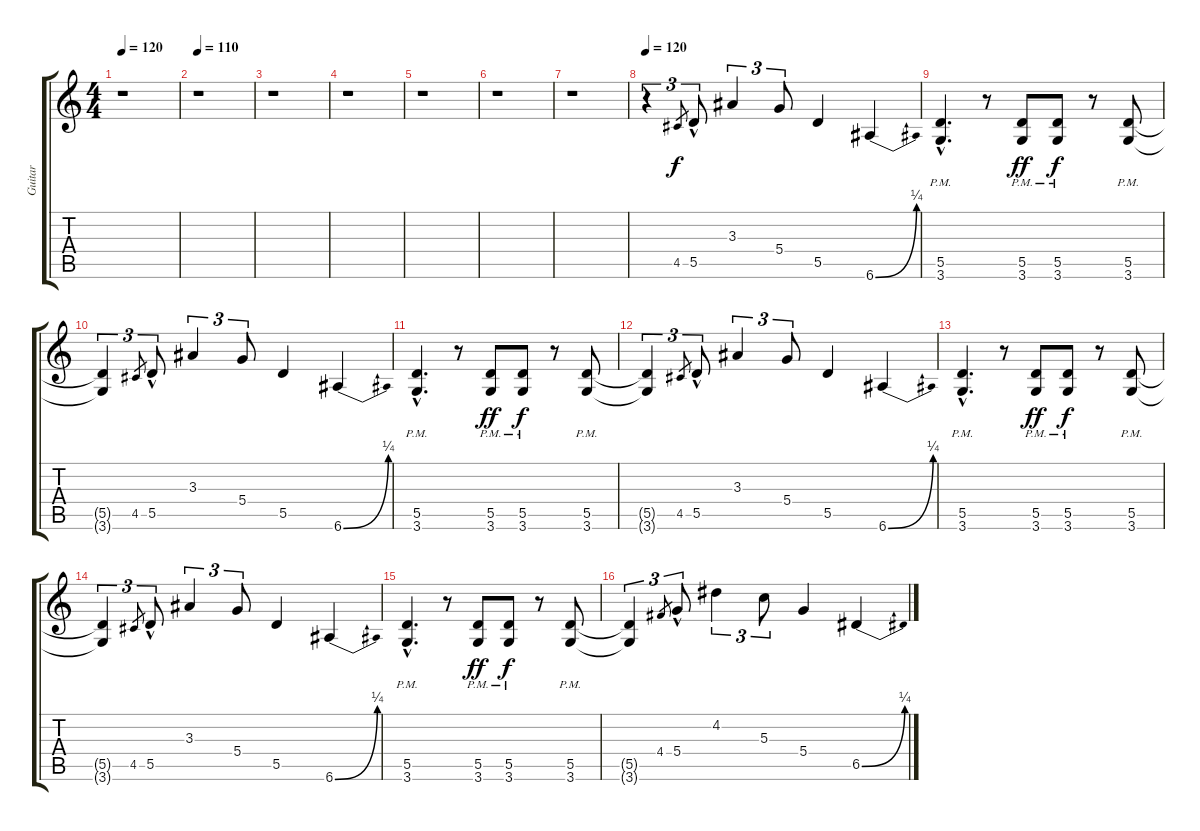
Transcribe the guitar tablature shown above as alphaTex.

\track ("Guitar" "Guitar") {instrument overdrivenguitar}
\staff {score tabs}
\tuning (E4 B3 G3 D3 A2 E2) {hide}
\ts (4 4)
\tempo 120
\clef g2
\ks c
r.1{dy f instrument overdrivenguitar} |
\tempo 110
r.1 |
r.1 |
r.1 |
r.1 |
r.1 |
r.1 |
\tempo 120
r.4{tu (3 2)} 4.5.8{gr} 5.5{hac}.8{tu (3 2)} 3.3.4{tu (3 2)} 5.4.8{tu (3 2)} 5.5.4 6.6{be (bend 0 0 60 1)}.4 |
(5.5{hac pm} 3.6{hac}).4{d} r.8 (5.5{pm} 3.6{pm}).8{dy ff} (5.5{pm} 3.6{pm}).8{dy f} r.8 (5.5{pm} 3.6{pm}).8 |
(5.5{t} 3.6{t}).4{tu (3 2)} 4.5.8{gr} 5.5{hac}.8{tu (3 2)} 3.3.4{tu (3 2)} 5.4.8{tu (3 2)} 5.5.4 6.6{be (bend 0 0 60 1)}.4 |
(5.5{hac pm} 3.6{hac}).4{d} r.8 (5.5{pm} 3.6{pm}).8{dy ff} (5.5{pm} 3.6{pm}).8{dy f} r.8 (5.5{pm} 3.6{pm}).8 |
(5.5{t} 3.6{t}).4{tu (3 2)} 4.5.8{gr} 5.5{hac}.8{tu (3 2)} 3.3.4{tu (3 2)} 5.4.8{tu (3 2)} 5.5.4 6.6{be (bend 0 0 60 1)}.4 |
(5.5{hac pm} 3.6{hac}).4{d} r.8 (5.5{pm} 3.6{pm}).8{dy ff} (5.5{pm} 3.6{pm}).8{dy f} r.8 (5.5{pm} 3.6{pm}).8 |
(5.5{t} 3.6{t}).4{tu (3 2)} 4.5.8{gr} 5.5{hac}.8{tu (3 2)} 3.3.4{tu (3 2)} 5.4.8{tu (3 2)} 5.5.4 6.6{be (bend 0 0 60 1)}.4 |
(5.5{hac pm} 3.6{hac}).4{d} r.8 (5.5{pm} 3.6{pm}).8{dy ff} (5.5{pm} 3.6{pm}).8{dy f} r.8 (5.5{pm} 3.6{pm}).8 |
(5.5{t} 3.6{t}).4{tu (3 2)} 4.4.8{gr} 5.4{hac}.8{tu (3 2)} 4.2.4{tu (3 2)} 5.3.8{tu (3 2)} 5.4.4 6.5{be (bend 0 0 60 1)}.4
